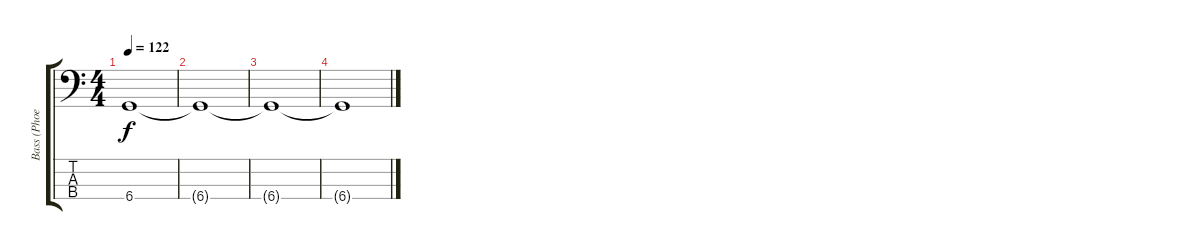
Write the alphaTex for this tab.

\track ("Bass (Phoenix)" "Bass (Phoe") {instrument electricbassfinger}
\staff {score tabs}
\tuning (Gb2 Db2 Ab1 Db1) {hide}
\ts (4 4)
\tempo 122
\clef f4
\ks c
6.4.1{dy f volume 0} |
6.4{t}.1 |
6.4{t}.1 |
6.4{t}.1
